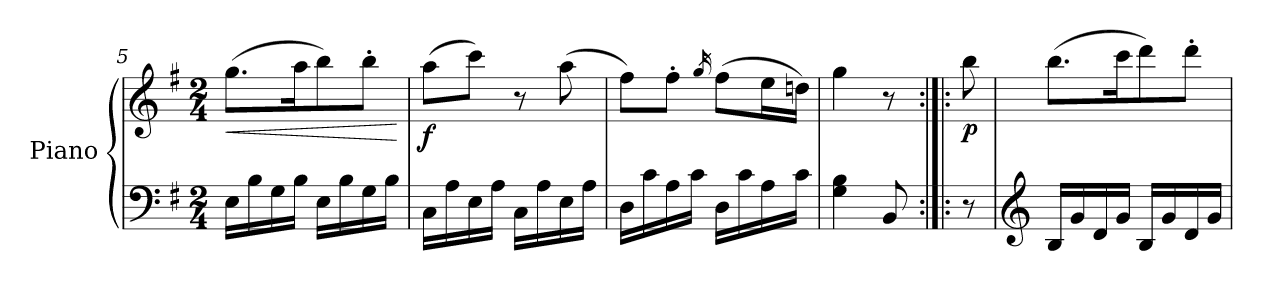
**kern	**kern	**dynam
*part1	*part1	*part1
*staff2	*staff1	*staff1/2
*I"Piano	*	*
*I'Pno.	*	*
*clefF4	*clefG2	*
*k[f#]	*k[f#]	*
*M2/4	*M2/4	*
=5	=5	=5
!	!	!LO:HP:b
16E\LL	(>8.gg\L	<
16B\	.	.
16G\	.	.
16B\JJ	16aa\K	.
16E\LL	8bb\)	.
16B\	.	.
16G\	8bb'\J	.
16B\JJ	.	.
.	.	[
=6	=6	=6
!	!	!LO:DY:b
16C\LL	(>8aa\L	f
16A\	.	.
16E\	8ccc\J)	.
16A\JJ	.	.
16C\LL	8r	.
16A\	.	.
16E\	(>8aa\	.
16A\JJ	.	.
=7	=7	=7
16D\LL	8ff#\L)	.
16c\	.	.
16A\	8ff#'\J	.
16c\JJ	.	.
.	16qgg/	.
16D\LL	(>8ff#\L	.
16c\	.	.
16A\	16ee\L	.
16c\JJ	16ddn\JJ)	.
!!LO:LB:g=z
=8	=8	=8
4G\ 4B\	4gg\	.
8BB/	8r	.
=8X1:|!|:	=8X1:|!|:	=8X1:|!|:
!	!	!LO:DY:b
8r	8bb\	p
=9	=9	=9
*clefG2	*	*
16B/LL	(>8.bb\L	.
16g/	.	.
16d/	.	.
16g/JJ	16ccc\K	.
16B/LL	8ddd\)	.
16g/	.	.
16d/	8ddd'\J	.
16g/JJ	.	.
=	=	=
*-	*-	*-
